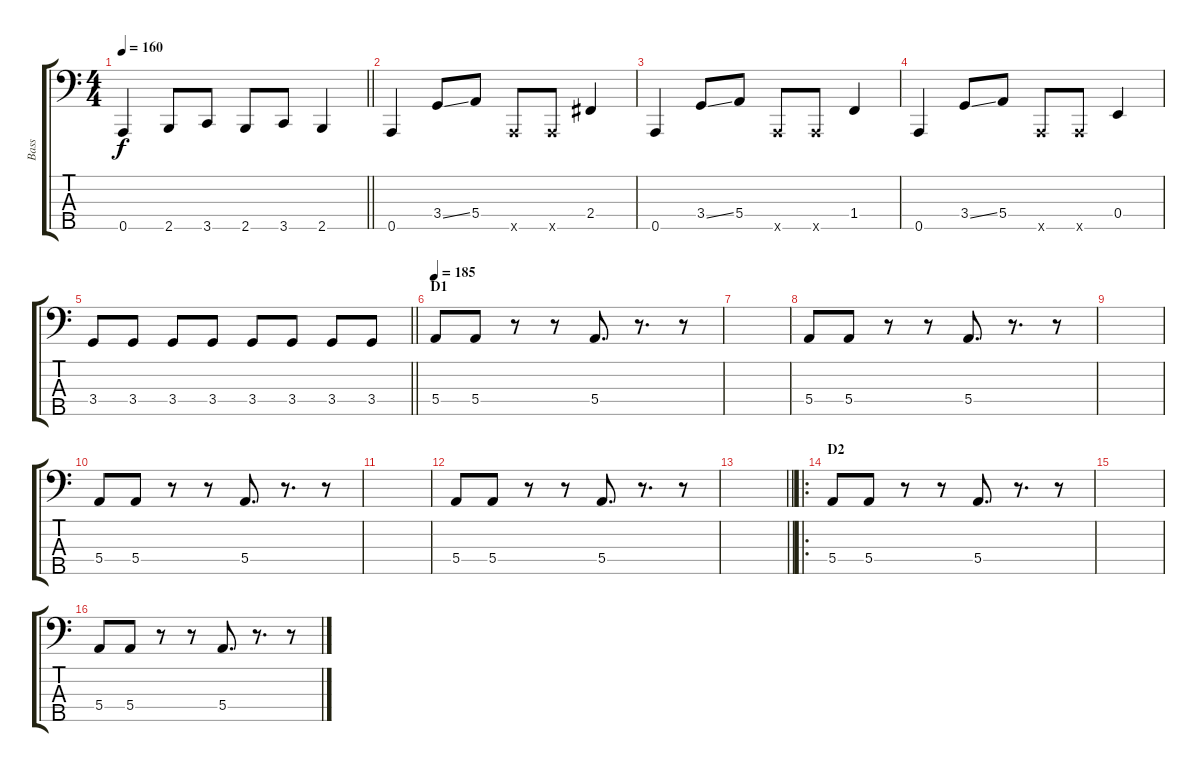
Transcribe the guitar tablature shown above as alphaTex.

\track ("Bass" "Bass") {instrument electricbassfinger}
\staff {score tabs}
\tuning (G2 D2 A1 E1 A0) {hide}
\ts (4 4)
\tempo 160
\clef f4
\barLineRight lightlight
\ks c
0.5.4{dy f} 2.5.8 3.5.8 2.5.8 3.5.8 2.5.4 |
0.5.4 3.4{ss}.8 5.4.8 0.5{x}.8 0.5{x}.8 2.4.4 |
0.5.4 3.4{ss}.8 5.4.8 0.5{x}.8 0.5{x}.8 1.4.4 |
0.5.4 3.4{ss}.8 5.4.8 0.5{x}.8 0.5{x}.8 0.4.4 |
\barLineRight lightlight
3.4.8 3.4.8 3.4.8 3.4.8 3.4.8 3.4.8 3.4.8 3.4.8 |
\section ("" "D1")
\tempo 185
5.4.8 5.4.8 r.8 r.8 5.4.8{d} r.8{d} r.8 |
|
5.4.8 5.4.8 r.8 r.8 5.4.8{d} r.8{d} r.8 |
|
5.4.8 5.4.8 r.8 r.8 5.4.8{d} r.8{d} r.8 |
|
5.4.8 5.4.8 r.8 r.8 5.4.8{d} r.8{d} r.8 |
\barLineRight lightlight
|
\ro
\section ("" "D2")
5.4.8 5.4.8 r.8 r.8 5.4.8{d} r.8{d} r.8 |
|
5.4.8 5.4.8 r.8 r.8 5.4.8{d} r.8{d} r.8
